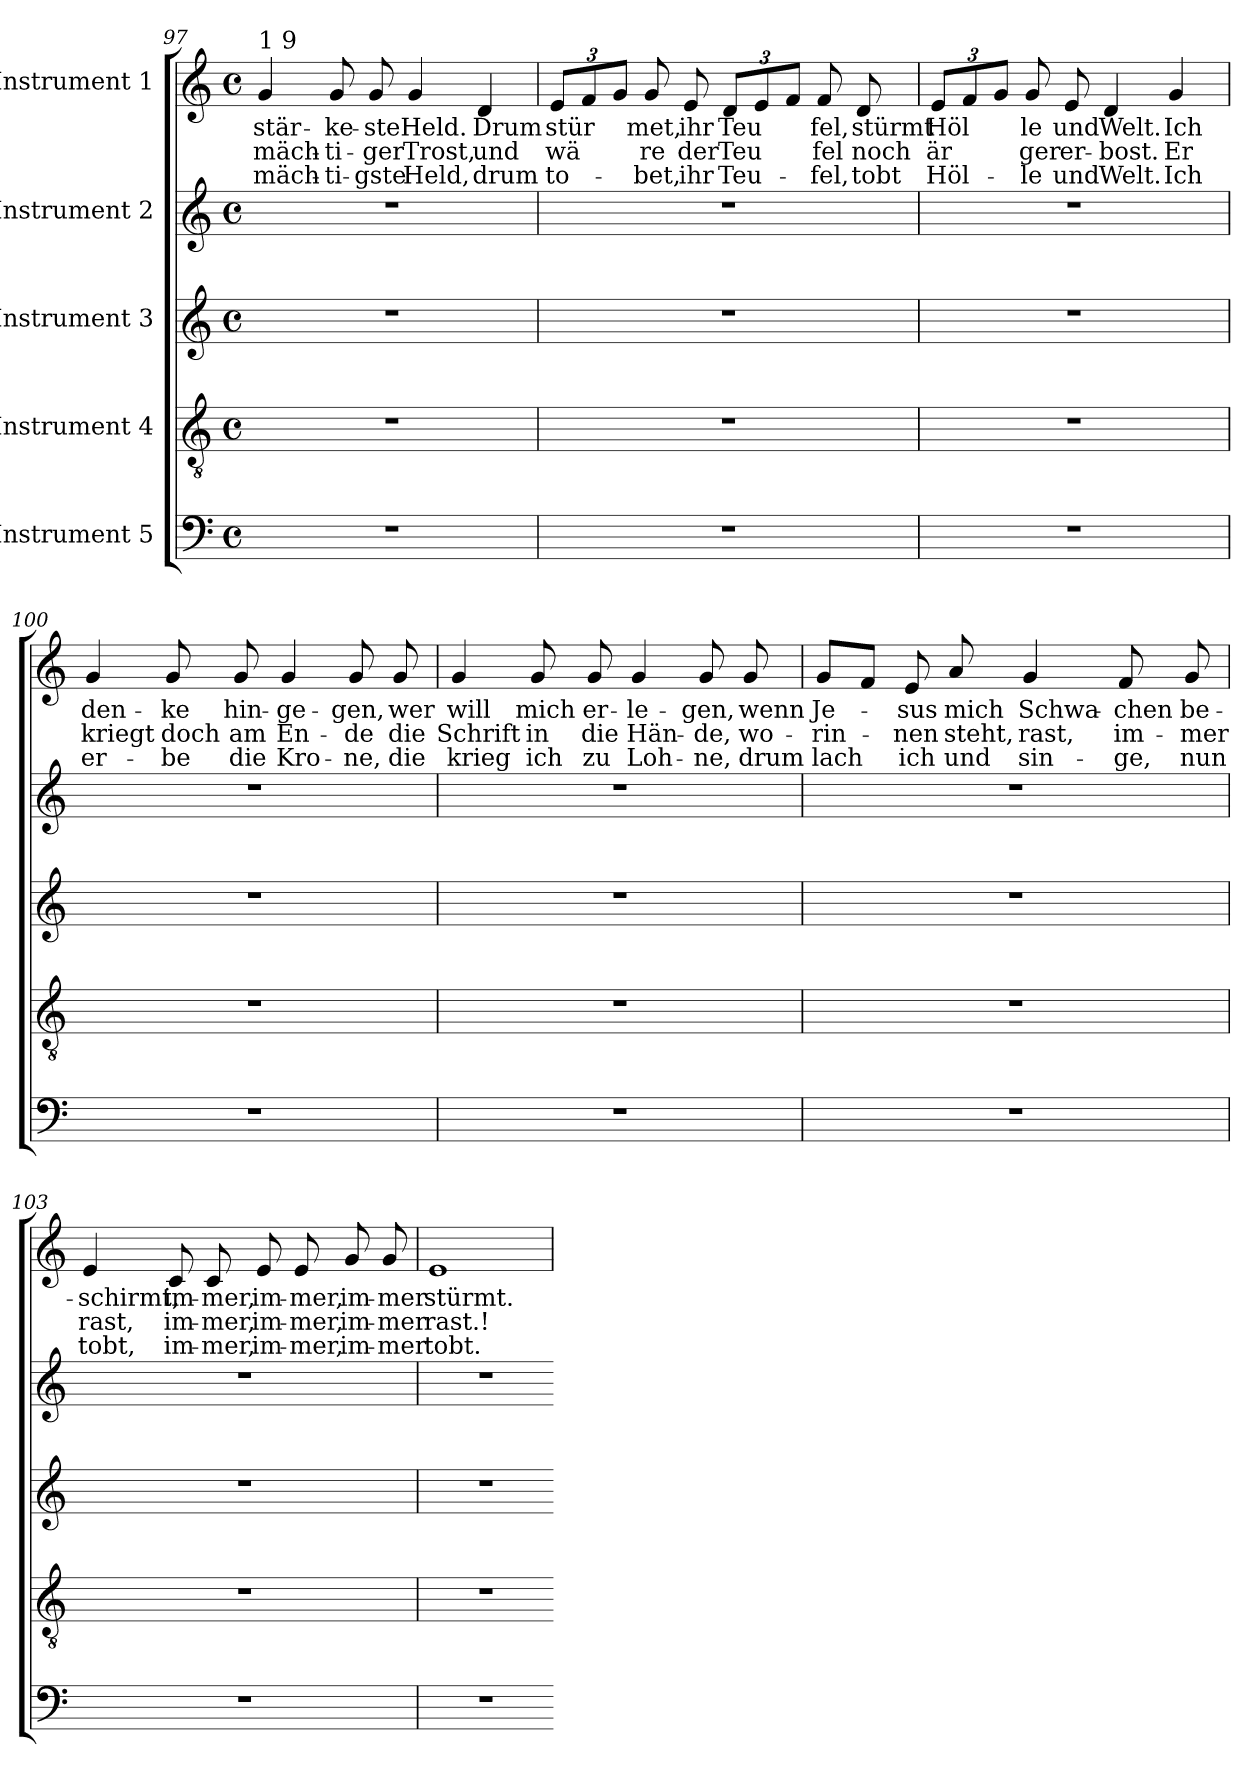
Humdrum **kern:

**kern	**kern	**kern	**kern	**kern	**text	**text	**text
*part5	*part4	*part3	*part2	*part1	*part1	*part1	*part1
*staff5	*staff4	*staff3	*staff2	*staff1	*staff1	*staff1	*staff1
*I"Instrument 5	*I"Instrument 4	*I"Instrument 3	*I"Instrument 2	*I"Instrument 1	*	*	*
!!LO:LB:g=z
*clefF4	*clefGv2	*clefG2	*clefG2	*clefG2	*	*	*
*k[]	*k[]	*k[]	*k[]	*k[]	*	*	*
*C:	*C:	*C:	*C:	*C:	*	*	*
*M4/4	*M4/4	*M4/4	*M4/4	*M4/4	*	*	*
*met(c)	*met(c)	*met(c)	*met(c)	*met(c)	*	*	*
=97	=97	=97	=97	=97	=97	=97	=97
!	!	!	!	!LO:TX:a:t=1 9	!	!	!
!	!	!	!	!	!LO:LY:b:cj	!LO:LY:b:cj	!LO:LY:b:cj
1r	1r	1r	1r	4g/	stär-	-mäch-	-mäch-
!	!	!	!	!	!LO:LY:b:cj	!LO:LY:b:cj	!LO:LY:b:cj
.	.	.	.	8g/	-ke-	-ti-	-ti-
!	!	!	!	!	!LO:LY:b:cj	!LO:LY:b:cj	!LO:LY:b:cj
.	.	.	.	8g/	-ste	ger	gste
!	!	!	!	!	!LO:LY:b:cj	!LO:LY:b:cj	!LO:LY:b:cj
.	.	.	.	4g/	Held.	Trost,	Held,
!	!	!	!	!	!LO:LY:b:cj	!LO:LY:b:cj	!LO:LY:b:cj
.	.	.	.	4d/	Drum	und	drum
=98	=98	=98	=98	=98	=98	=98	=98
!	!	!	!	!	!LO:LY:b:cj	!LO:LY:b:cj	!LO:LY:b:cj
1r	1r	1r	1r	12e/L	stür-	-wä-	-to-
!	!	!	!	!	!LO:LY:b:cj	!LO:LY:b:cj	!LO:LY:b:cj
.	.	.	.	12f/	--	-	.
!	!	!	!	!	!LO:LY:b:cj	!LO:LY:b:cj	!LO:LY:b:cj
.	.	.	.	12g/J	-	-	.
!	!	!	!	!	!LO:LY:b:cj	!LO:LY:b:cj	!LO:LY:b:cj
.	.	.	.	8g/	met,	re	bet,
!	!	!	!	!	!LO:LY:b:cj	!LO:LY:b:cj	!LO:LY:b:cj
.	.	.	.	8e/	ihr	der	ihr
!	!	!	!	!	!LO:LY:b:cj	!LO:LY:b:cj	!LO:LY:b:cj
.	.	.	.	12d/L	Teu-	-Teu-	-Teu-
!	!	!	!	!	!LO:LY:b:cj	!LO:LY:b:cj	!LO:LY:b:cj
.	.	.	.	12e/	--	-	.
!	!	!	!	!	!LO:LY:b:cj	!LO:LY:b:cj	!LO:LY:b:cj
.	.	.	.	12f/J	-	-	.
!	!	!	!	!	!LO:LY:b:cj	!LO:LY:b:cj	!LO:LY:b:cj
.	.	.	.	8f/	fel,	fel	fel,
!	!	!	!	!	!LO:LY:b:cj	!LO:LY:b:cj	!LO:LY:b:cj
.	.	.	.	8d/	stürmt	noch	tobt
=99	=99	=99	=99	=99	=99	=99	=99
!	!	!	!	!	!LO:LY:b:cj	!LO:LY:b:cj	!LO:LY:b:cj
1r	1r	1r	1r	12e/L	Höl-	-är-	-Höl-
!	!	!	!	!	!LO:LY:b:cj	!LO:LY:b:cj	!LO:LY:b:cj
.	.	.	.	12f/	--	-	.
!	!	!	!	!	!LO:LY:b:cj	!LO:LY:b:cj	!LO:LY:b:cj
.	.	.	.	12g/J	-	-	.
!	!	!	!	!	!LO:LY:b:cj	!LO:LY:b:cj	!LO:LY:b:cj
.	.	.	.	8g/	le	ger	le
!	!	!	!	!	!LO:LY:b:cj	!LO:LY:b:cj	!LO:LY:b:cj
.	.	.	.	8e/	und	er-	-und
!	!	!	!	!	!LO:LY:b:cj	!LO:LY:b:cj	!LO:LY:b:cj
.	.	.	.	4d/	Welt.	bost.	Welt.
!	!	!	!	!	!LO:LY:b:cj	!LO:LY:b:cj	!LO:LY:b:cj
.	.	.	.	4g/	Ich	Er	Ich
!!LO:LB:g=z
=100	=100	=100	=100	=100	=100	=100	=100
!	!	!	!	!	!LO:LY:b:cj	!LO:LY:b:cj	!LO:LY:b:cj
1r	1r	1r	1r	4g/	den-	-kriegt	er-
!	!	!	!	!	!LO:LY:b:cj	!LO:LY:b:cj	!LO:LY:b:cj
.	.	.	.	8g/	-ke	doch	be
!	!	!	!	!	!LO:LY:b:cj	!LO:LY:b:cj	!LO:LY:b:cj
.	.	.	.	8g/	hin-	-am	die
!	!	!	!	!	!LO:LY:b:cj	!LO:LY:b:cj	!LO:LY:b:cj
.	.	.	.	4g/	ge-	-En-	-Kro-
!	!	!	!	!	!LO:LY:b:cj	!LO:LY:b:cj	!LO:LY:b:cj
.	.	.	.	8g/	-gen,	de	ne,
!	!	!	!	!	!LO:LY:b:cj	!LO:LY:b:cj	!LO:LY:b:cj
.	.	.	.	8g/	wer	die	die
=101	=101	=101	=101	=101	=101	=101	=101
!	!	!	!	!	!LO:LY:b:cj	!LO:LY:b:cj	!LO:LY:b:cj
1r	1r	1r	1r	4g/	will	Schrift	krieg
!	!	!	!	!	!LO:LY:b:cj	!LO:LY:b:cj	!LO:LY:b:cj
.	.	.	.	8g/	mich	in	ich
!	!	!	!	!	!LO:LY:b:cj	!LO:LY:b:cj	!LO:LY:b:cj
.	.	.	.	8g/	er-	-die	zu
!	!	!	!	!	!LO:LY:b:cj	!LO:LY:b:cj	!LO:LY:b:cj
.	.	.	.	4g/	le-	-Hän-	-Loh-
!	!	!	!	!	!LO:LY:b:cj	!LO:LY:b:cj	!LO:LY:b:cj
.	.	.	.	8g/	-gen,	de,	ne,
!	!	!	!	!	!LO:LY:b:cj	!LO:LY:b:cj	!LO:LY:b:cj
.	.	.	.	8g/	wenn	wo-	-drum
=102	=102	=102	=102	=102	=102	=102	=102
!	!	!	!	!	!LO:LY:b:cj	!LO:LY:b:cj	!LO:LY:b:cj
1r	1r	1r	1r	8g/L	Je-	-rin-	-lach
!	!	!	!	!	!LO:LY:b:cj	!LO:LY:b:cj	!LO:LY:b:cj
.	.	.	.	8f/J	.	.	.
!	!	!	!	!	!LO:LY:b:cj	!LO:LY:b:cj	!LO:LY:b:cj
.	.	.	.	8e/	sus	nen	ich
!	!	!	!	!	!LO:LY:b:cj	!LO:LY:b:cj	!LO:LY:b:cj
.	.	.	.	8a/	mich	steht,	und
!	!	!	!	!	!LO:LY:b:cj	!LO:LY:b:cj	!LO:LY:b:cj
.	.	.	.	4g/	Schwa-	-rast,	sin-
!	!	!	!	!	!LO:LY:b:cj	!LO:LY:b:cj	!LO:LY:b:cj
.	.	.	.	8f/	-chen	im-	-ge,
!	!	!	!	!	!LO:LY:b:cj	!LO:LY:b:cj	!LO:LY:b:cj
.	.	.	.	8g/	be-	-mer	nun
!!LO:PB:g=z
=103	=103	=103	=103	=103	=103	=103	=103
!	!	!	!	!	!LO:LY:b:cj	!LO:LY:b:cj	!LO:LY:b:cj
1r	1r	1r	1r	4e/	schirmt,	rast,	tobt,
!	!	!	!	!	!LO:LY:b:cj	!LO:LY:b:cj	!LO:LY:b:cj
.	.	.	.	8c/	im-	-im-	-im-
!	!	!	!	!	!LO:LY:b:cj	!LO:LY:b:cj	!LO:LY:b:cj
.	.	.	.	8c/	-mer,	mer,	mer,
!	!	!	!	!	!LO:LY:b:cj	!LO:LY:b:cj	!LO:LY:b:cj
.	.	.	.	8e/	im-	-im-	-im-
!	!	!	!	!	!LO:LY:b:cj	!LO:LY:b:cj	!LO:LY:b:cj
.	.	.	.	8e/	-mer,	mer,	mer,
!	!	!	!	!	!LO:LY:b:cj	!LO:LY:b:cj	!LO:LY:b:cj
.	.	.	.	8g/	im-	-im-	-im-
!	!	!	!	!	!LO:LY:b:cj	!LO:LY:b:cj	!LO:LY:b:cj
.	.	.	.	8g/	-mer	mer	mer
=104	=104	=104	=104	=104	=104	=104	=104
!	!	!	!	!	!LO:LY:b:cj	!LO:LY:b:cj	!LO:LY:b:cj
1r	1r	1r	1r	1e	stürmt.	rast.!	tobt.
=	=	=	=	=!	=!	=!	=!
*-	*-	*-	*-	*-	*-	*-	*-
